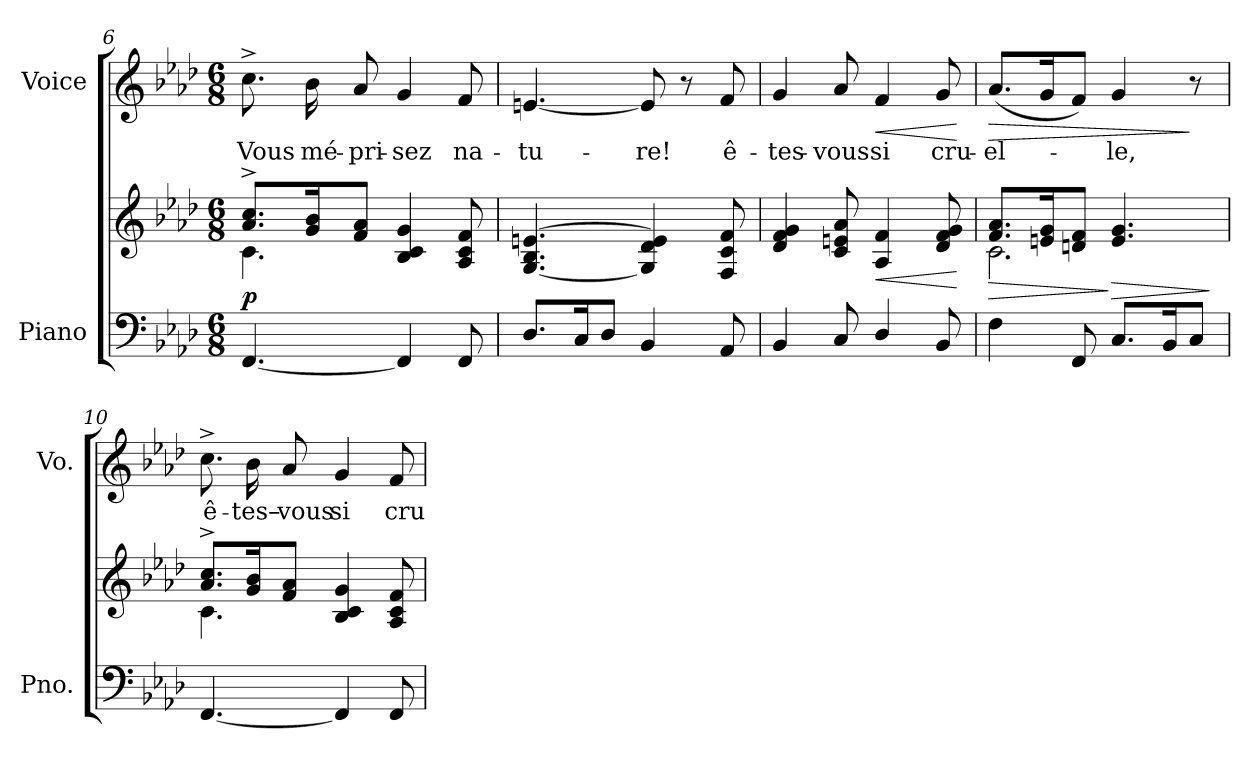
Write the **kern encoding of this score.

**kern	**kern	**dynam	**kern	**text	**dynam
*part2	*part2	*part2	*part1	*part1	*part1
*staff3	*staff2	*staff2/3	*staff1	*staff1	*staff1
*I"Piano	*	*	*I"Voice	*	*
*I'Pno.	*	*	*I'Vo.	*	*
!!LO:LB:g=z
*clefF4	*clefG2	*	*clefG2	*	*
*k[b-e-a-d-]	*k[b-e-a-d-]	*	*k[b-e-a-d-]	*	*
*M6/8	*M6/8	*	*M6/8	*	*
=6	=6	=6	=6	=6	=6
*	*^	*	*	*	*
!	!	!	!LO:DY:a=2	!	!LO:LY:b	!
[4.FF/	8.a-/^ 8.cc/^L	4.c\	p	8.cc^\	Vous	.
!	!	!	!	!	!LO:LY:b	!LO:DY:a
.	16g/ 16b-/K	.	.	16b-\	mé-	other-dynamics
!	!	!	!	!	!LO:LY:b	!
.	8f/ 8a-/J	.	.	8a-/	-pri-	.
!	!	!	!	!	!LO:LY:b	!
4FF/]	4B-/ 4c/ 4g/	4.ryy	.	4g/	-sez	.
!	!	!	!	!	!LO:LY:b	!
8FF/	8A-/ 8c/ 8f/	.	.	8f/	na-	.
*	*v	*v	*	*	*	*
=7	=7	=7	=7	=7	=7
!	!	!	!	!LO:LY:b	!
8.D-/L	[4.G/ 4.B-/ [4.en/	.	[4.en/	-tu-	.
16C/K	.	.	.	.	.
8D-/J	.	.	.	.	.
!	!	!	!	!LO:LY:b	!
4BB-/	4G/] 4d-/ 4e/]	.	8e/]	-re!	.
.	.	.	8r	.	.
!	!	!	!	!LO:LY:b	!
8AA-/	8F/ 8c/ 8f/	.	8f/	ê-	.
=8	=8	=8	=8	=8	=8
!	!	!	!	!LO:LY:b	!
4BB-/	4d-/ 4f/ 4g/	.	4g/	-tes-	.
!	!	!	!	!LO:LY:b	!
8C/	8c/ 8en/ 8a-/	.	8a-/	vous	.
!	!	!LO:HP:b	!	!LO:LY:b	!LO:HP:b
4D-/	4A-/ 4f/	<	4f/	si	<
!	!	!	!	!LO:LY:b	!
8BB-/	8d-/ 8f/ 8g/	.	8g/	cru-	.
.	.	[	.	.	[
=9	=9	=9	=9	=9	=9
!	!	!LO:HP:b	!	!LO:LY:b	!LO:HP:b
*	*^	*	*	*	*
4F\	8.f/ 8.a-/L	2.c\	>	(8.a-/L	-el-	>
.	16en/ 16g/K	.	.	16g/K	.	.
8FF/	8dn/ 8f/J	.	.	8f/J)	.	.
!	!	!	!LO:HP:n=1:b	!	!LO:LY:b	!
8.C/L	4.e/ 4.g/	.	] >	4g/	-le,	.
16BB-/K	.	.	.	.	.	.
8C/J	.	.	.	8r	.	]
*	*v	*v	*	*	*	*
.	.	]	.	.	.
=10	=10	=10	=10	=10	=10
*	*^	*	*	*	*
!	!	!	!	!	!LO:LY:b	!
[4.FF/	8.a-/^ 8.cc/^L	4.c\	.	8.cc^\	ê-	.
!	!	!	!	!	!LO:LY:b	!
.	16g/ 16b-/K	.	.	16b-\	-tes–	.
!	!	!	!	!	!LO:LY:b	!
.	8f/ 8a-/J	.	.	8a-/	vous	.
!	!	!	!	!	!LO:LY:b	!
4FF/]	4B-/ 4c/ 4g/	4.ryy	.	4g/	si	.
!	!	!	!	!	!LO:LY:b	!
8FF/	8A-/ 8c/ 8f/	.	.	8f/	cru-	.
*	*v	*v	*	*	*	*
=	=	=	=	=	=
*-	*-	*-	*-	*-	*-
